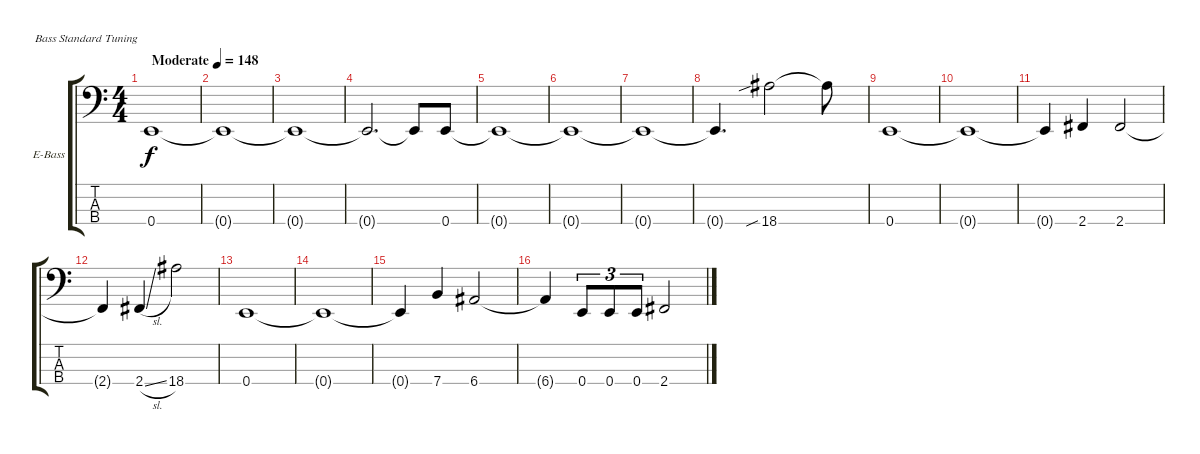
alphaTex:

\bracketExtendMode groupsimilarinstruments
\firstSystemTrackNameOrientation horizontal
\otherSystemsTrackNameOrientation horizontal
\track ("Bass" "E-Bass") {instrument electricbassfinger}
\staff {score tabs}
\tuning (G2 D2 A1 E1)
\ts (4 4)
\beaming (8 2 2 2 2)
\tempo (148 "Moderate")
\clef f4
\ks c
0.4.1{dy f instrument electricbassfinger} |
0.4{t}.1 |
0.4{t}.1 |
0.4{t}.2{d} 0.4{t}.8 0.4.8 |
0.4{t}.1 |
0.4{t}.1 |
0.4{t}.1 |
0.4{t}.4{d} 18.4{sib}.2 18.4{t}.8 |
0.4.1 |
0.4{t}.1 |
0.4{t}.4 2.4.4 2.4.2 |
2.4{t}.4 2.4{sl}.4 18.4.2 |
0.4.1 |
0.4{t}.1 |
0.4{t}.4 7.4.4 6.4.2 |
6.4{t}.4 0.4.8{tu (3 2)} 0.4.8{tu (3 2)} 0.4.8{tu (3 2)} 2.4.2
